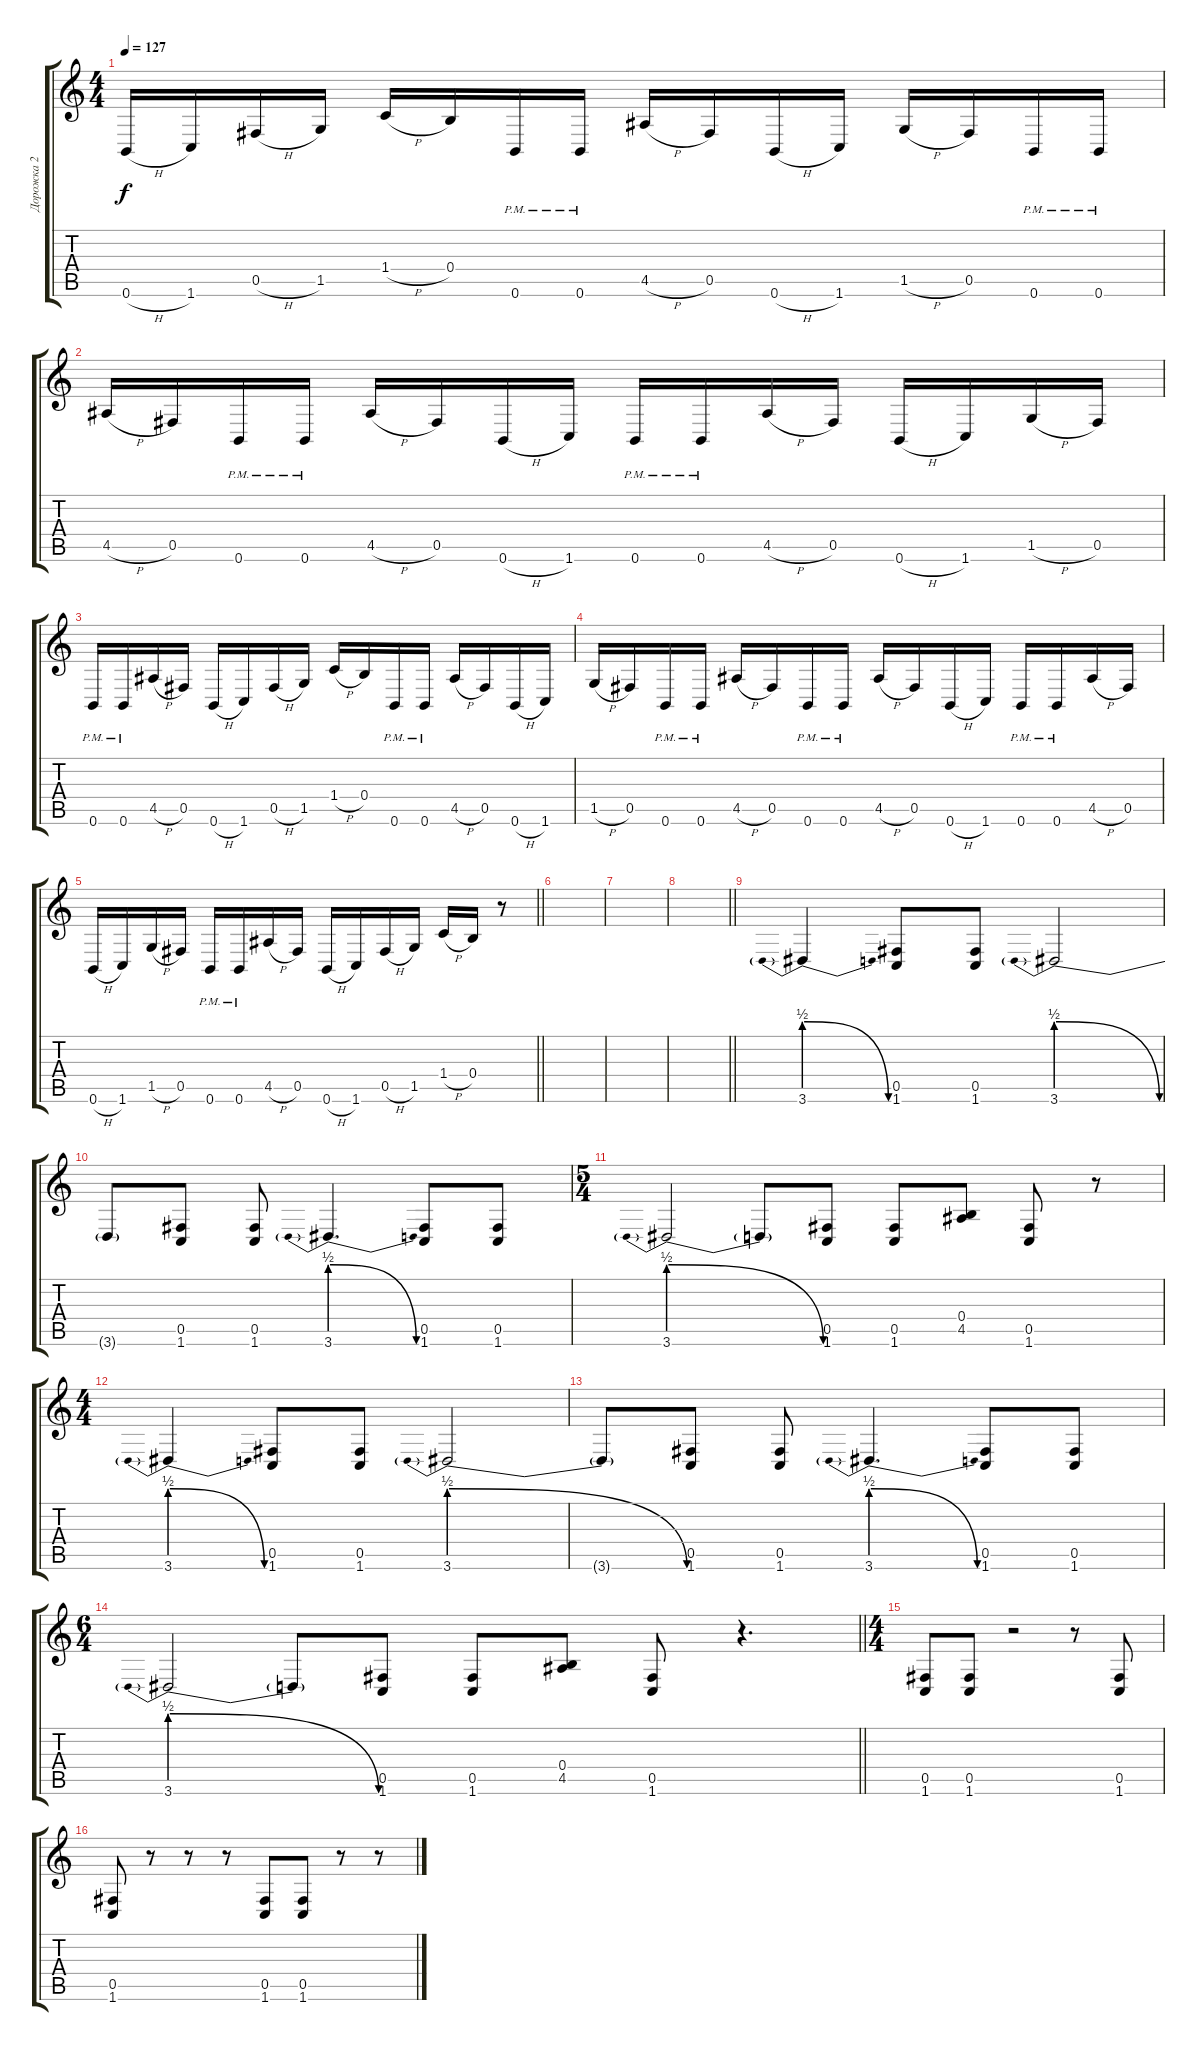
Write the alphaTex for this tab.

\track ("Дорожка 2" "Дорожка 2") {instrument distortionguitar}
\staff {score tabs}
\tuning (Db4 Ab3 E3 B2 Gb2 B1) {hide}
\ts (4 4)
\tempo 127
\clef g2
\ks c
0.6{h}.16{dy f} 1.6.16 0.5{h}.16 1.5.16 1.4{h}.16 0.4.16 0.6{pm}.16 0.6{pm}.16 4.5{h}.16 0.5.16 0.6{h}.16 1.6.16 1.5{h}.16 0.5.16 0.6{pm}.16 0.6{pm}.16 |
4.5{h}.16 0.5.16 0.6{pm}.16 0.6{pm}.16 4.5{h}.16 0.5.16 0.6{h}.16 1.6.16 0.6{pm}.16 0.6{pm}.16 4.5{h}.16 0.5.16 0.6{h}.16 1.6.16 1.5{h}.16 0.5.16 |
0.6{pm}.16 0.6{pm}.16 4.5{h}.16 0.5.16 0.6{h}.16 1.6.16 0.5{h}.16 1.5.16 1.4{h}.16 0.4.16 0.6{pm}.16 0.6{pm}.16 4.5{h}.16 0.5.16 0.6{h}.16 1.6.16 |
1.5{h}.16 0.5.16 0.6{pm}.16 0.6{pm}.16 4.5{h}.16 0.5.16 0.6{pm}.16 0.6{pm}.16 4.5{h}.16 0.5.16 0.6{h}.16 1.6.16 0.6{pm}.16 0.6{pm}.16 4.5{h}.16 0.5.16 |
\barLineRight lightlight
0.6{h}.16 1.6.16 1.5{h}.16 0.5.16 0.6{pm}.16 0.6{pm}.16 4.5{h}.16 0.5.16 0.6{h}.16 1.6.16 0.5{h}.16 1.5.16 1.4{h}.16 0.4.16 r.8 |
\section ("" "")
|
|
\barLineRight lightlight
|
\section ("" "")
3.6{be (prebendrelease 0 2 60 0)}.4 (0.5 1.6).8 (0.5 1.6).8 3.6{be (prebendrelease 0 2 60 0)}.2 |
3.6{t}.8 (0.5 1.6).8 (0.5 1.6).8 3.6{be (prebendrelease 0 2 60 0)}.4{d} (0.5 1.6).8 (0.5 1.6).8 |
\ts (5 4)
3.6{be (prebendrelease 0 2 60 0)}.2 3.6{t}.8 (0.5 1.6).8 (0.5 1.6).8 (0.4 4.5).8 (0.5 1.6).8 r.8 |
\ts (4 4)
3.6{be (prebendrelease 0 2 60 0)}.4 (0.5 1.6).8 (0.5 1.6).8 3.6{be (prebendrelease 0 2 60 0)}.2 |
3.6{t}.8 (0.5 1.6).8 (0.5 1.6).8 3.6{be (prebendrelease 0 2 60 0)}.4{d} (0.5 1.6).8 (0.5 1.6).8 |
\ts (6 4)
\barLineRight lightlight
3.6{be (prebendrelease 0 2 60 0)}.2 3.6{t}.8 (0.5 1.6).8 (0.5 1.6).8 (0.4 4.5).8 (0.5 1.6).8 r.4{d} |
\ts (4 4)
\section ("" "")
(0.5 1.6).8 (0.5 1.6).8 r.2 r.8 (0.5 1.6).8 |
(0.5 1.6).8 r.8 r.8 r.8 (0.5 1.6).8 (0.5 1.6).8 r.8 r.8
